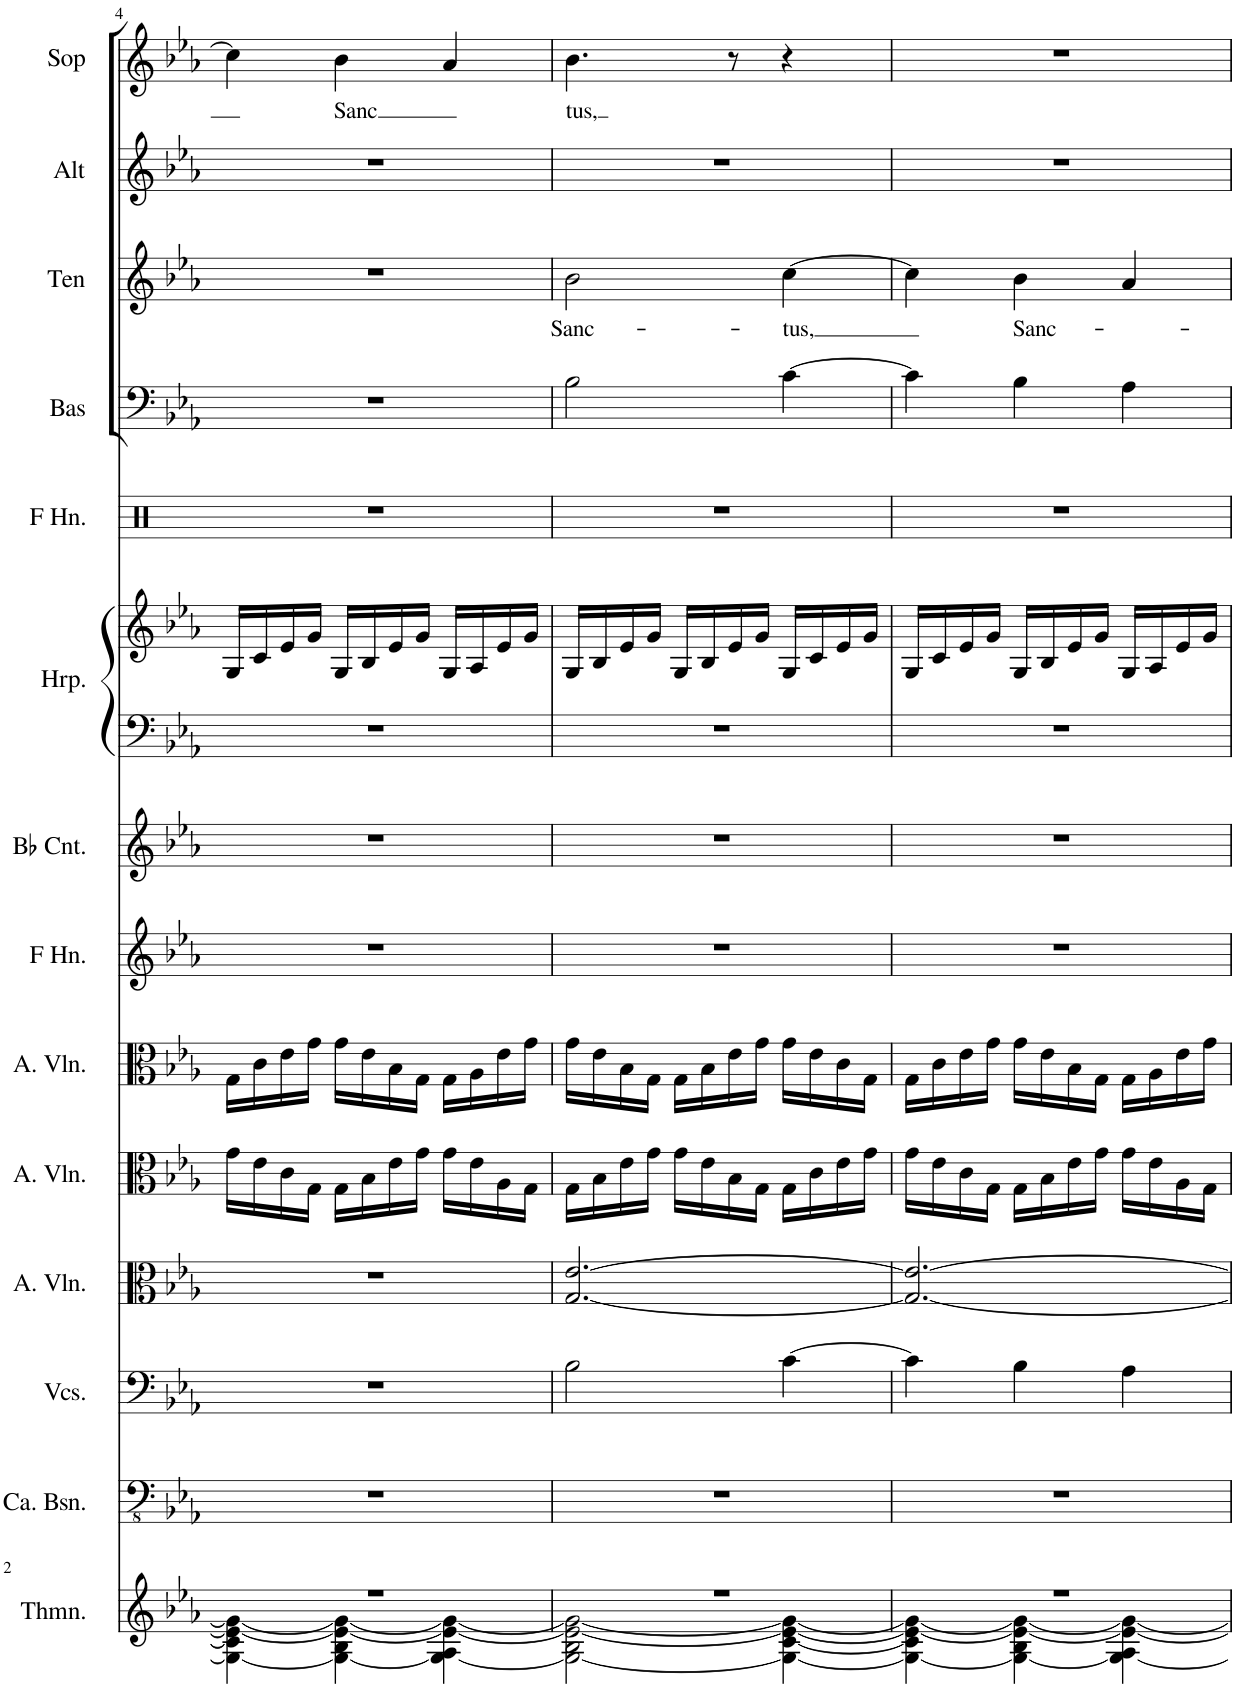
**kern	**kern	**kern	**kern	**kern	**kern	**kern	**kern	**kern	**kern	**kern	**kern	**kern	**text	**kern	**kern	**text
*part14	*part13	*part12	*part11	*part10	*part9	*part8	*part7	*part6	*part6	*part5	*part4	*part3	*part3	*part2	*part1	*part1
*staff15	*staff14	*staff13	*staff12	*staff11	*staff10	*staff9	*staff8	*staff7	*staff6	*staff5	*staff4	*staff3	*staff3	*staff2	*staff1	*staff1
*I"Theremin, Organ	*I"Contrabassen	*I"Cello II	*I"Cello I	*I"Altviolen	*I"Altviolen	*I"Hoorn in F	*I"Cornet in Bb	*I"Harp, Harp	*	*I"Hoorn in F,	*I"Bas	*I"Ten	*	*I"Alt	*I"Sop	*
*I'Thmn.	*I'Ca. Bsn.	*	*	*I'A. Vln.	*I'A. Vln.	*	*	*I'Hrp.	*	*	*I'Bas	*I'Ten	*	*I'Alt	*I'Sop	*
!!LO:PB:g=z
*clefG2	*clefFv4	*clefF4	*clefC3	*clefC3	*clefC3	*clefG2	*clefG2	*clefF4	*clefG2	*clefX	*clefF4	*clefG2	*	*clefG2	*clefG2	*
*	*	*	*	*	*	*Trd4c7	*Trd1c2	*	*	*Trd4c7	*	*Trd1c2	*	*Trd1c2	*	*
*k[b-e-a-]	*k[b-e-a-]	*k[b-e-a-]	*k[b-e-a-]	*k[b-e-a-]	*k[b-e-a-]	*k[b-e-a-]	*k[b-e-a-]	*k[b-e-a-]	*k[b-e-a-]	*k[b-e-a-]	*k[b-e-a-]	*k[b-e-a-]	*	*k[b-e-a-]	*k[b-e-a-]	*
*M3/4	*M3/4	*M3/4	*M3/4	*M3/4	*M3/4	*M3/4	*M3/4	*M3/4	*M3/4	*M3/4	*M3/4	*M3/4	*	*M3/4	*M3/4	*
=4	=4	=4	=4	=4	=4	=4	=4	=4	=4	=4	=4	=4	=4	=4	=4	=4
*^	*	*	*	*	*	*	*	*	*	*	*	*	*	*	*	*
2.r	4G\_ 4c\] 4e-\_ 4g\_	2.r	2.r	2.r	16g\LL	16G\LL	2.r	2.r	2.r	16G/LL	2.r	2.r	2.r	.	2.r	4cc\]	.
.	.	.	.	.	16e-\	16c\	.	.	.	16c/	.	.	.	.	.	.	.
.	.	.	.	.	16c\	16e-\	.	.	.	16e-/	.	.	.	.	.	.	.
.	.	.	.	.	16G\JJ	16g\JJ	.	.	.	16g/JJ	.	.	.	.	.	.	.
!	!	!	!	!	!	!	!	!	!	!	!	!	!	!	!	!	!LO:LY:b
.	4G\_ 4B-\ 4e-\_ 4g\_	.	.	.	16G\LL	16g\LL	.	.	.	16G/LL	.	.	.	.	.	4b-\	-Sanc
.	.	.	.	.	16B-\	16e-\	.	.	.	16B-/	.	.	.	.	.	.	.
.	.	.	.	.	16e-\	16B-\	.	.	.	16e-/	.	.	.	.	.	.	.
.	.	.	.	.	16g\JJ	16G\JJ	.	.	.	16g/JJ	.	.	.	.	.	.	.
.	4G\_ 4A-\ 4e-\_ 4g\_	.	.	.	16g\LL	16G\LL	.	.	.	16G/LL	.	.	.	.	.	4a-/	.
.	.	.	.	.	16e-\	16A-\	.	.	.	16A-/	.	.	.	.	.	.	.
.	.	.	.	.	16A-\	16e-\	.	.	.	16e-/	.	.	.	.	.	.	.
.	.	.	.	.	16G\JJ	16g\JJ	.	.	.	16g/JJ	.	.	.	.	.	.	.
=5	=5	=5	=5	=5	=5	=5	=5	=5	=5	=5	=5	=5	=5	=5	=5	=5	=5
!	!	!	!	!	!	!	!	!	!	!	!	!	!	!LO:LY:b	!	!	!LO:LY:b
2.r	2G\_ 2B-\ 2e-\_ 2g\_	2.r	2B-\	[2.G/ [2.e-/	16G\LL	16g\LL	2.r	2.r	2.r	16G/LL	2.r	2B-\	2b-\	Sanc-	2.r	4.b-\	tus,
.	.	.	.	.	16B-\	16e-\	.	.	.	16B-/	.	.	.	.	.	.	.
.	.	.	.	.	16e-\	16B-\	.	.	.	16e-/	.	.	.	.	.	.	.
.	.	.	.	.	16g\JJ	16G\JJ	.	.	.	16g/JJ	.	.	.	.	.	.	.
.	.	.	.	.	16g\LL	16G\LL	.	.	.	16G/LL	.	.	.	.	.	.	.
.	.	.	.	.	16e-\	16B-\	.	.	.	16B-/	.	.	.	.	.	.	.
.	.	.	.	.	16B-\	16e-\	.	.	.	16e-/	.	.	.	.	.	8r	.
.	.	.	.	.	16G\JJ	16g\JJ	.	.	.	16g/JJ	.	.	.	.	.	.	.
!	!	!	!	!	!	!	!	!	!	!	!	!	!	!LO:LY:b	!	!	!
.	4G\_ [4c\ 4e-\_ 4g\_	.	[4c\	.	16G\LL	16g\LL	.	.	.	16G/LL	.	[4c\	[4cc\	-tus,	.	4r	.
.	.	.	.	.	16c\	16e-\	.	.	.	16c/	.	.	.	.	.	.	.
.	.	.	.	.	16e-\	16c\	.	.	.	16e-/	.	.	.	.	.	.	.
.	.	.	.	.	16g\JJ	16G\JJ	.	.	.	16g/JJ	.	.	.	.	.	.	.
=6	=6	=6	=6	=6	=6	=6	=6	=6	=6	=6	=6	=6	=6	=6	=6	=6	=6
2.r	4G\_ 4c\] 4e-\_ 4g\_	2.r	4c\]	2.G/_ 2.e-/_	16g\LL	16G\LL	2.r	2.r	2.r	16G/LL	2.r	4c\]	4cc\]	.	2.r	2.r	.
.	.	.	.	.	16e-\	16c\	.	.	.	16c/	.	.	.	.	.	.	.
.	.	.	.	.	16c\	16e-\	.	.	.	16e-/	.	.	.	.	.	.	.
.	.	.	.	.	16G\JJ	16g\JJ	.	.	.	16g/JJ	.	.	.	.	.	.	.
!	!	!	!	!	!	!	!	!	!	!	!	!	!	!LO:LY:b	!	!	!
.	4G\_ 4B-\ 4e-\_ 4g\_	.	4B-\	.	16G\LL	16g\LL	.	.	.	16G/LL	.	4B-\	4b-\	Sanc-	.	.	.
.	.	.	.	.	16B-\	16e-\	.	.	.	16B-/	.	.	.	.	.	.	.
.	.	.	.	.	16e-\	16B-\	.	.	.	16e-/	.	.	.	.	.	.	.
.	.	.	.	.	16g\JJ	16G\JJ	.	.	.	16g/JJ	.	.	.	.	.	.	.
.	4G\_ 4A-\ 4e-\_ 4g\_	.	4A-\	.	16g\LL	16G\LL	.	.	.	16G/LL	.	4A-\	4a-/	.	.	.	.
.	.	.	.	.	16e-\	16A-\	.	.	.	16A-/	.	.	.	.	.	.	.
.	.	.	.	.	16A-\	16e-\	.	.	.	16e-/	.	.	.	.	.	.	.
.	.	.	.	.	16G\JJ	16g\JJ	.	.	.	16g/JJ	.	.	.	.	.	.	.
*v	*v	*	*	*	*	*	*	*	*	*	*	*	*	*	*	*	*
=	=	=	=	=	=	=	=	=	=	=	=	=	=	=	=	=
*-	*-	*-	*-	*-	*-	*-	*-	*-	*-	*-	*-	*-	*-	*-	*-	*-
